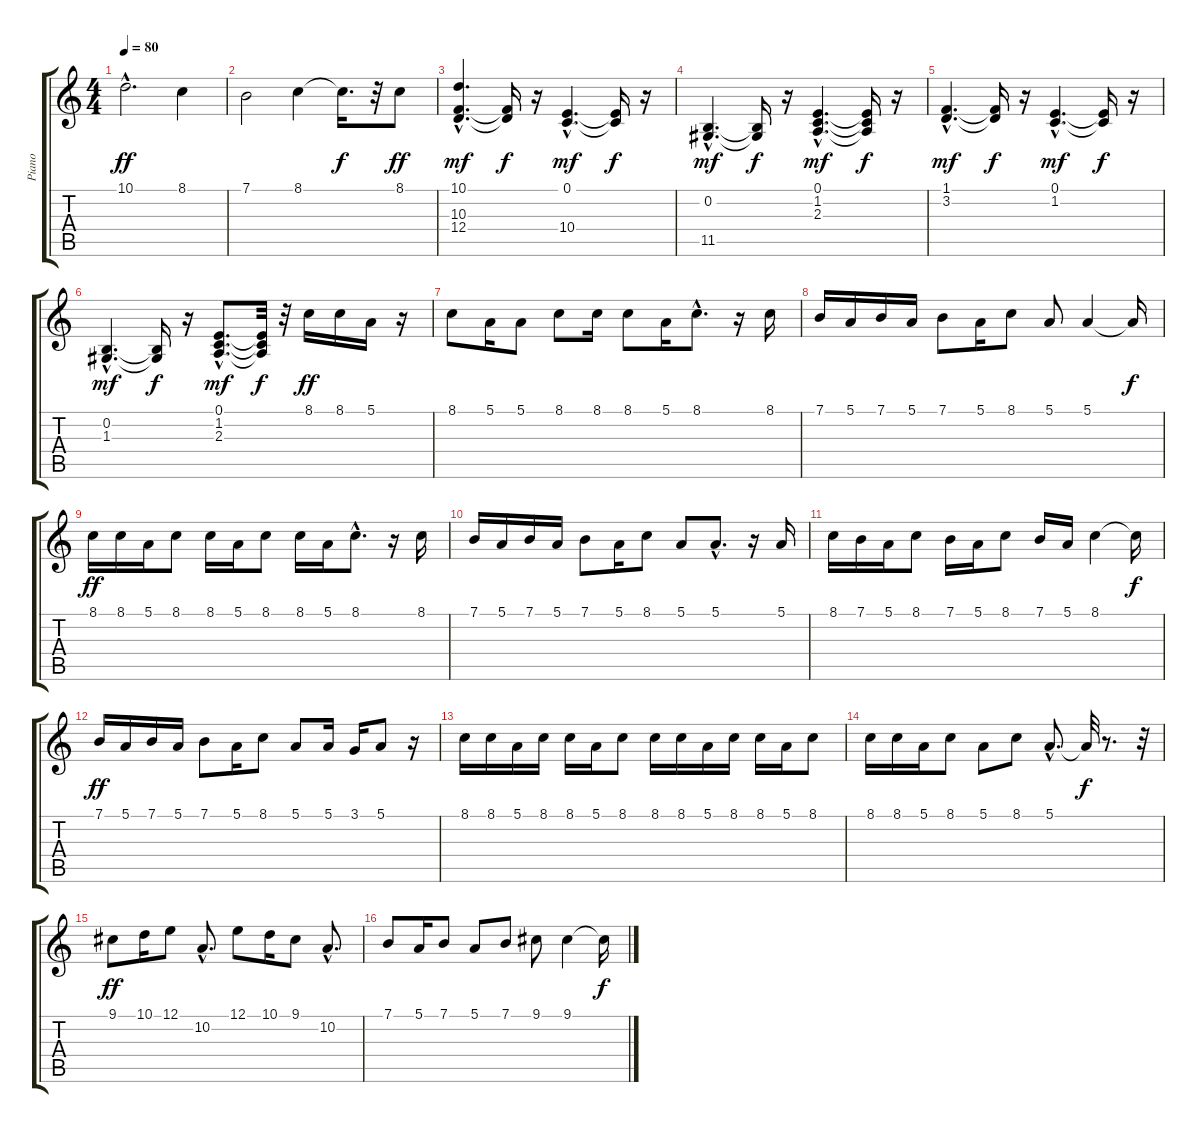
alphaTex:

\track ("Piano" "Piano") {instrument acousticgrandpiano}
\staff {score tabs}
\tuning (E4 B3 G3 D3 A2 E2) {hide}
\ts (4 4)
\tempo 80
\clef g2
\ks c
10.1{hac}.2{d dy ff instrument acousticgrandpiano} 8.1.4 |
7.1.2 8.1.4 8.1{t}.16{d dy f} r.32 8.1.8{dy ff} |
(10.1 10.3{hac} 12.4{hac}).4{d dy mf} (10.3{t} 12.4{t}).16{dy f} r.16 (0.1{hac} 10.4{hac}).4{d dy mf} (0.1{t} 10.4{t}).16{dy f} r.16 |
(0.2{hac} 11.5{hac}).4{d dy mf} (0.2{t} 11.5{t}).16{dy f} r.16 (0.1{hac} 1.2{hac} 2.3{hac}).4{d dy mf} (0.1{t} 1.2{t} 2.3{t}).16{dy f} r.16 |
(1.1{hac} 3.2{hac}).4{d dy mf} (1.1{t} 3.2{t}).16{dy f} r.16 (0.1{hac} 1.2{hac}).4{d dy mf} (0.1{t} 1.2{t}).16{dy f} r.16 |
(0.2{hac} 1.3{hac}).4{d dy mf} (0.2{t} 1.3{t}).16{dy f} r.16 (0.1{hac} 1.2{hac} 2.3{hac}).8{d dy mf} (0.1{t} 1.2{t} 2.3{t}).32{dy f} r.32 8.1.16{dy ff} 8.1.16 5.1.16 r.16 |
8.1.8 5.1.16 5.1.8 8.1.8 8.1.16 8.1.8 5.1.16 8.1{hac}.8{d} r.16 8.1.16 |
7.1.16 5.1.16 7.1.16 5.1.16 7.1.8 5.1.16 8.1.8 5.1.8 5.1.4 5.1{t}.16{dy f} |
8.1.16{dy ff} 8.1.16 5.1.16 8.1.8 8.1.16 5.1.16 8.1.8 8.1.16 5.1.16 8.1{hac}.8{d} r.16 8.1.16 |
7.1.16 5.1.16 7.1.16 5.1.16 7.1.8 5.1.16 8.1.8 5.1.8 5.1{hac}.8{d} r.16 5.1.16 |
8.1.16 7.1.16 5.1.16 8.1.8 7.1.16 5.1.16 8.1.8 7.1.16 5.1.16 8.1.4 8.1{t}.16{dy f} |
7.1.16{dy ff} 5.1.16 7.1.16 5.1.16 7.1.8 5.1.16 8.1.8 5.1.8 5.1.16 3.1.16 5.1.8 r.16 |
8.1.16 8.1.16 5.1.16 8.1.16 8.1.16 5.1.16 8.1.8 8.1.16 8.1.16 5.1.16 8.1.16 8.1.16 5.1.16 8.1.8 |
8.1.16 8.1.16 5.1.16 8.1.8 5.1.8 8.1.8 5.1{hac}.8{d} 5.1{t}.32{dy f} r.8{d} r.32 |
9.1.8{dy ff} 10.1.16 12.1.8 10.2{hac}.8{d} 12.1.8 10.1.16 9.1.8 10.2{hac}.8{d} |
7.1.8 5.1.16 7.1.8 5.1.8 7.1.8 9.1.8 9.1.4 9.1{t}.16{dy f}
